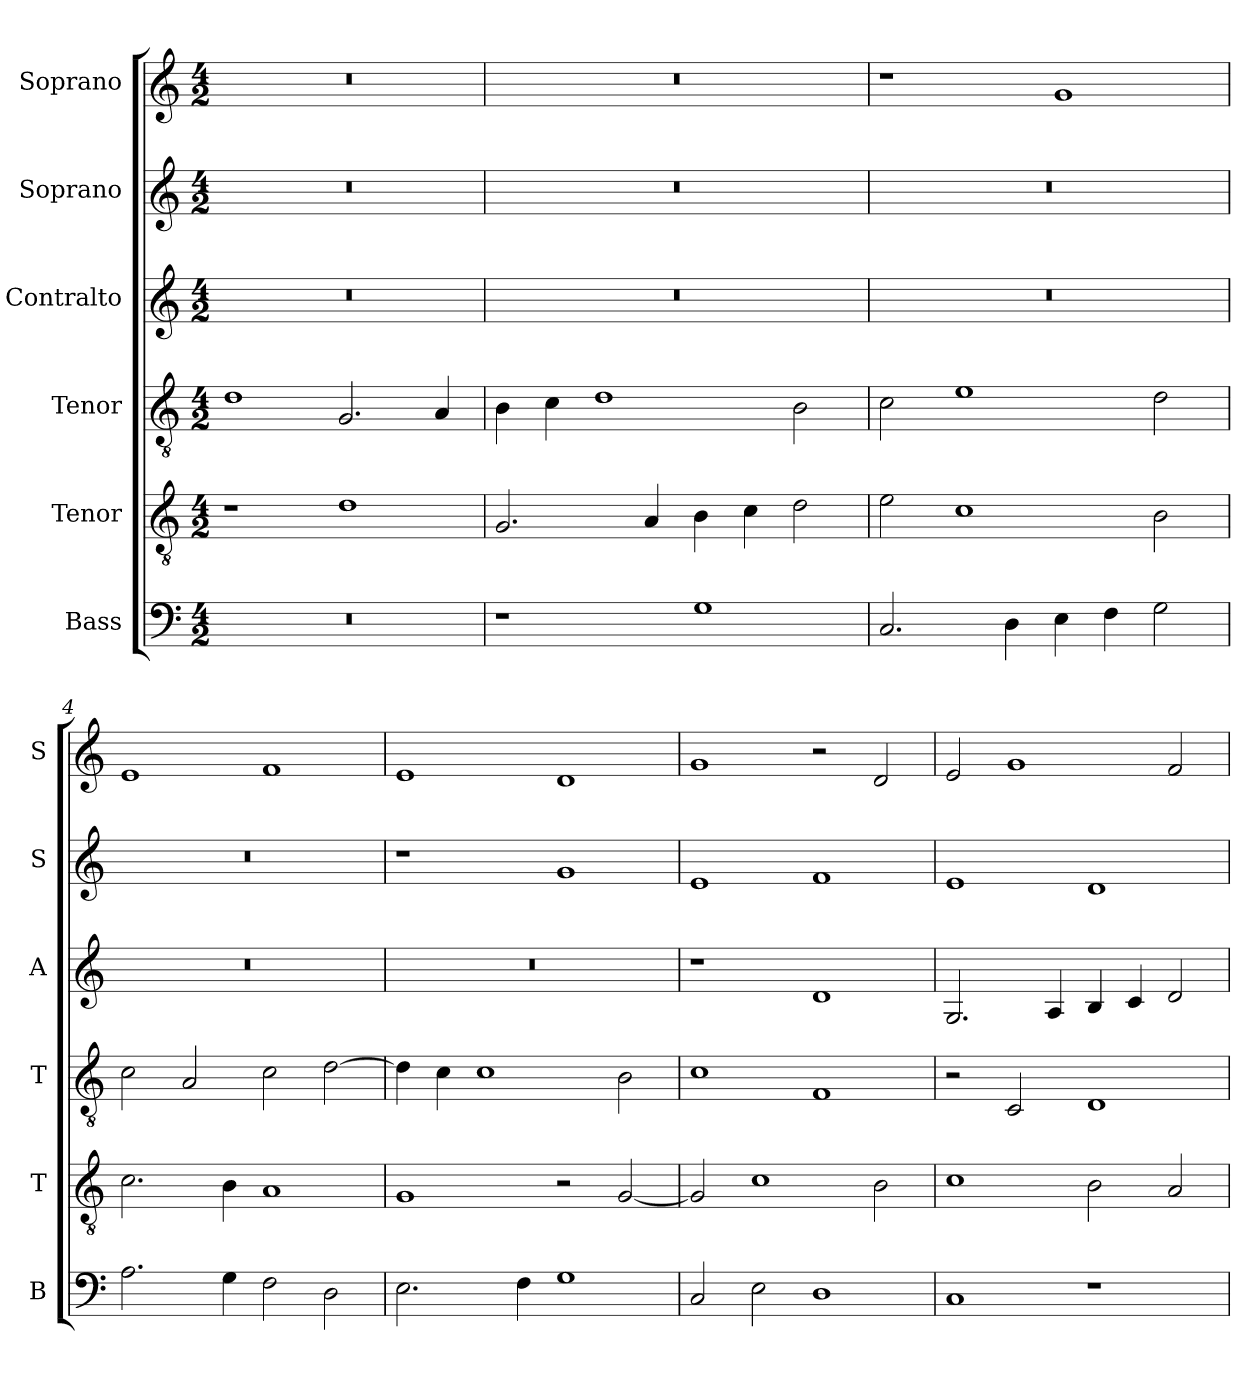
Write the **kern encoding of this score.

**kern	**kern	**kern	**kern	**kern	**kern
*part6	*part5	*part4	*part3	*part2	*part1
*staff6	*staff5	*staff4	*staff3	*staff2	*staff1
*I"Bass	*I"Tenor	*I"Tenor	*I"Contralto	*I"Soprano	*I"Soprano
*I'B	*I'T	*I'T	*I'A	*I'S	*I'S
*clefF4	*clefGv2	*clefGv2	*clefG2	*clefG2	*clefG2
*k[]	*k[]	*k[]	*k[]	*k[]	*k[]
*G:mix	*G:mix	*G:mix	*G:mix	*G:mix	*G:mix
*M4/2	*M4/2	*M4/2	*M4/2	*M4/2	*M4/2
=1	=1	=1	=1	=1	=1
0r	1r	1d	0r	0r	0r
.	1d	2.G	.	.	.
.	.	4A	.	.	.
=2	=2	=2	=2	=2	=2
1r	2.G	4B	0r	0r	0r
.	.	4c	.	.	.
.	.	1d	.	.	.
.	4A	.	.	.	.
1G	4B	.	.	.	.
.	4c	.	.	.	.
.	2d	2B	.	.	.
=3	=3	=3	=3	=3	=3
2.C	2e	2c	0r	0r	1r
.	1c	1e	.	.	.
4D	.	.	.	.	.
4E	.	.	.	.	1g
4F	.	.	.	.	.
2G	2B	2d	.	.	.
=4	=4	=4	=4	=4	=4
2.A	2.c	2c	0r	0r	1e
.	.	2A	.	.	.
4G	4B	.	.	.	.
2F	1A	2c	.	.	1f
2D	.	[2d	.	.	.
=5	=5	=5	=5	=5	=5
2.E	1G	4d]	0r	1r	1e
.	.	4c	.	.	.
.	.	1c	.	.	.
4F	.	.	.	.	.
1G	2r	.	.	1g	1d
.	[2G	2B	.	.	.
=6	=6	=6	=6	=6	=6
2C	2G]	1c	1r	1e	1g
2E	1c	.	.	.	.
1D	.	1F	1d	1f	2r
.	2B	.	.	.	2d
=7	=7	=7	=7	=7	=7
1C	1c	2r	2.G	1e	2e
.	.	2C	.	.	1g
.	.	.	4A	.	.
1r	2B	1D	4B	1d	.
.	.	.	4c	.	.
.	2A	.	2d	.	2f
=	=	=	=	=	=
*-	*-	*-	*-	*-	*-
